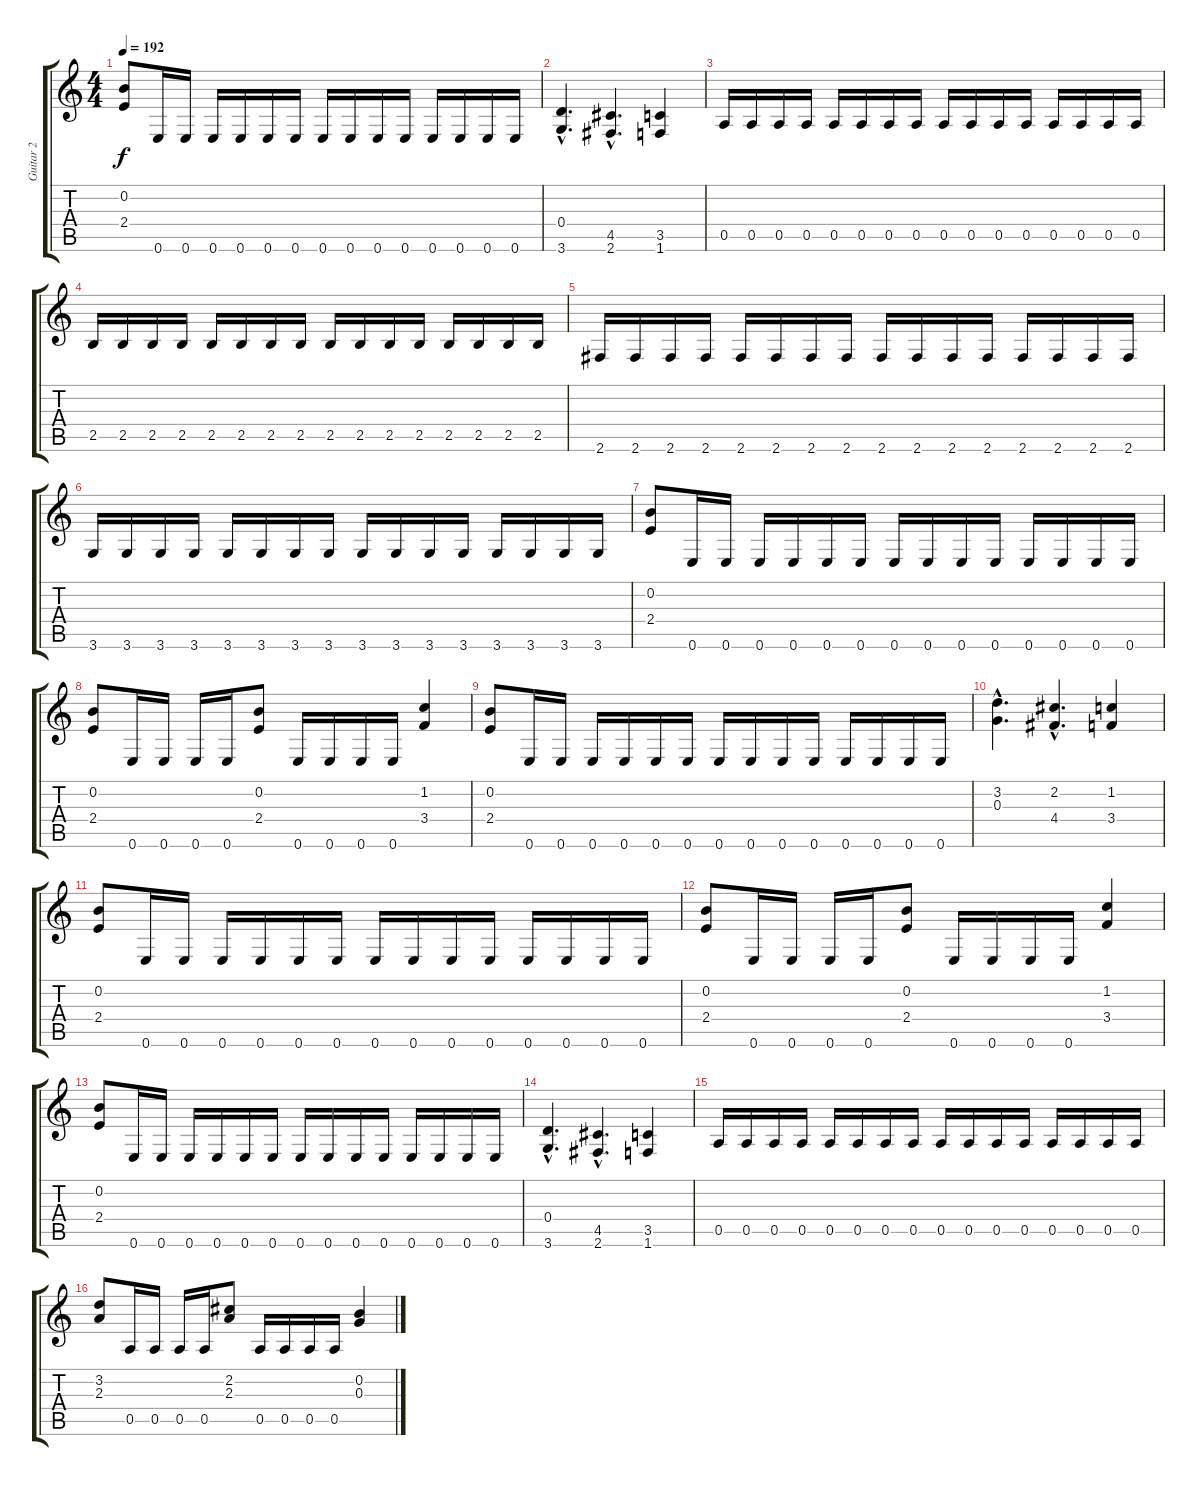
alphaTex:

\track ("Guitar 2 " "Guitar 2 ") {instrument overdrivenguitar}
\staff {score tabs}
\tuning (E4 B3 G3 D3 A2 E2) {hide}
\ts (4 4)
\tempo 192
\clef g2
\ks c
(0.2 2.4).8{dy f} 0.6.16 0.6.16 0.6.16 0.6.16 0.6.16 0.6.16 0.6.16 0.6.16 0.6.16 0.6.16 0.6.16 0.6.16 0.6.16 0.6.16 |
(0.4{hac} 3.6{hac}).4{d} (4.5{hac} 2.6{hac}).4{d} (3.5 1.6).4 |
0.5.16 0.5.16 0.5.16 0.5.16 0.5.16 0.5.16 0.5.16 0.5.16 0.5.16 0.5.16 0.5.16 0.5.16 0.5.16 0.5.16 0.5.16 0.5.16 |
2.5.16 2.5.16 2.5.16 2.5.16 2.5.16 2.5.16 2.5.16 2.5.16 2.5.16 2.5.16 2.5.16 2.5.16 2.5.16 2.5.16 2.5.16 2.5.16 |
2.6.16 2.6.16 2.6.16 2.6.16 2.6.16 2.6.16 2.6.16 2.6.16 2.6.16 2.6.16 2.6.16 2.6.16 2.6.16 2.6.16 2.6.16 2.6.16 |
3.6.16 3.6.16 3.6.16 3.6.16 3.6.16 3.6.16 3.6.16 3.6.16 3.6.16 3.6.16 3.6.16 3.6.16 3.6.16 3.6.16 3.6.16 3.6.16 |
(0.2 2.4).8 0.6.16 0.6.16 0.6.16 0.6.16 0.6.16 0.6.16 0.6.16 0.6.16 0.6.16 0.6.16 0.6.16 0.6.16 0.6.16 0.6.16 |
(0.2 2.4).8 0.6.16 0.6.16 0.6.16 0.6.16 (0.2 2.4).8 0.6.16 0.6.16 0.6.16 0.6.16 (1.2 3.4).4 |
(0.2 2.4).8 0.6.16 0.6.16 0.6.16 0.6.16 0.6.16 0.6.16 0.6.16 0.6.16 0.6.16 0.6.16 0.6.16 0.6.16 0.6.16 0.6.16 |
(3.2{hac} 0.3{hac}).4{d} (2.2{hac} 4.4{hac}).4{d} (1.2 3.4).4 |
(0.2 2.4).8 0.6.16 0.6.16 0.6.16 0.6.16 0.6.16 0.6.16 0.6.16 0.6.16 0.6.16 0.6.16 0.6.16 0.6.16 0.6.16 0.6.16 |
(0.2 2.4).8 0.6.16 0.6.16 0.6.16 0.6.16 (0.2 2.4).8 0.6.16 0.6.16 0.6.16 0.6.16 (1.2 3.4).4 |
(0.2 2.4).8 0.6.16 0.6.16 0.6.16 0.6.16 0.6.16 0.6.16 0.6.16 0.6.16 0.6.16 0.6.16 0.6.16 0.6.16 0.6.16 0.6.16 |
(0.4{hac} 3.6{hac}).4{d} (4.5{hac} 2.6{hac}).4{d} (3.5 1.6).4 |
0.5.16 0.5.16 0.5.16 0.5.16 0.5.16 0.5.16 0.5.16 0.5.16 0.5.16 0.5.16 0.5.16 0.5.16 0.5.16 0.5.16 0.5.16 0.5.16 |
(3.2 2.3).8 0.5.16 0.5.16 0.5.16 0.5.16 (2.2 2.3).8 0.5.16 0.5.16 0.5.16 0.5.16 (0.2 0.3).4
